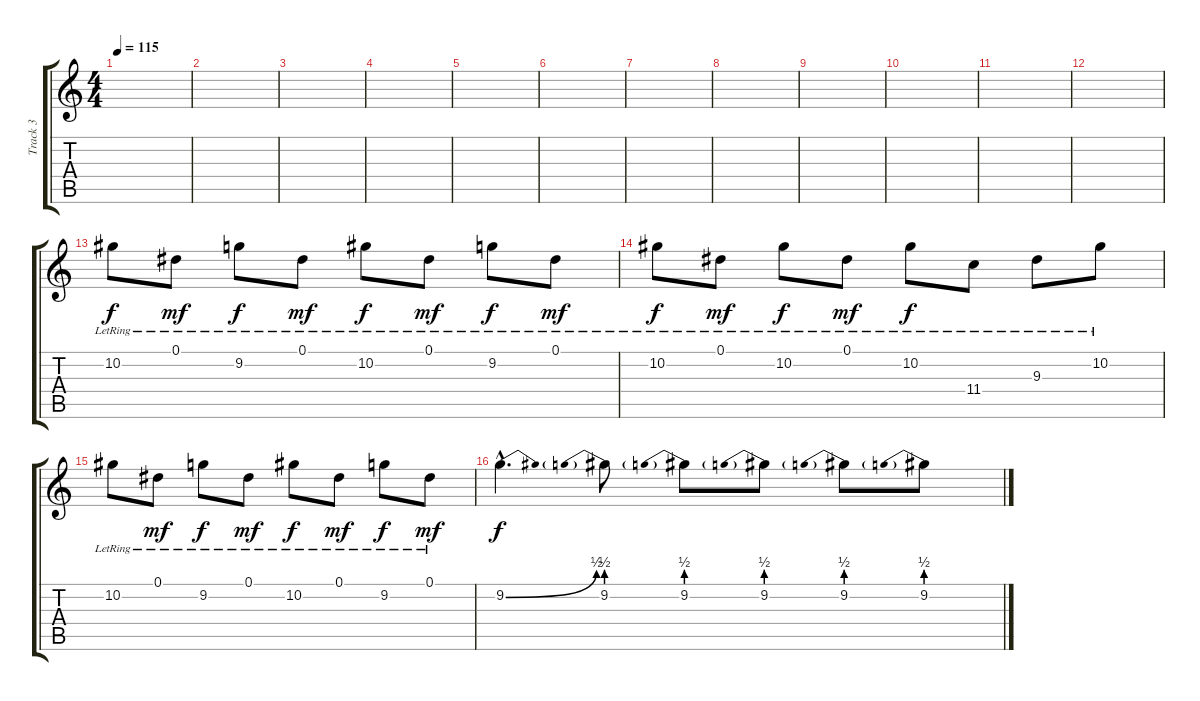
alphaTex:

\track ("Track 3" "Track 3") {instrument distortionguitar}
\staff {score tabs}
\tuning (Eb4 Bb3 Gb3 Db3 Ab2 Db2) {hide}
\ts (4 4)
\tempo 115
\clef g2
\ks c
|
|
|
|
|
|
|
|
|
|
|
|
10.2{lr}.8 0.1{lr}.8{dy mf} 9.2{lr}.8{dy f} 0.1{lr}.8{dy mf} 10.2{lr}.8{dy f} 0.1{lr}.8{dy mf} 9.2{lr}.8{dy f} 0.1{lr}.8{dy mf} |
10.2{lr}.8{dy f} 0.1{lr}.8{dy mf} 10.2{lr}.8{dy f} 0.1{lr}.8{dy mf} 10.2{lr}.8{dy f} 11.4{lr}.8 9.3{lr}.8 10.2{lr}.8 |
10.2{lr}.8 0.1{lr}.8{dy mf} 9.2{lr}.8{dy f} 0.1{lr}.8{dy mf} 10.2{lr}.8{dy f} 0.1{lr}.8{dy mf} 9.2{lr}.8{dy f} 0.1{lr}.8{dy mf} |
9.2{be (bend 0 0 60 2) hac}.4{d dy f} 9.2{be (prebend 0 2 60 2)}.8 9.2{be (prebend 0 2 60 2)}.8 9.2{be (prebend 0 2 60 2)}.8 9.2{be (prebend 0 2 60 2)}.8 9.2{be (prebend 0 2 60 2)}.8
